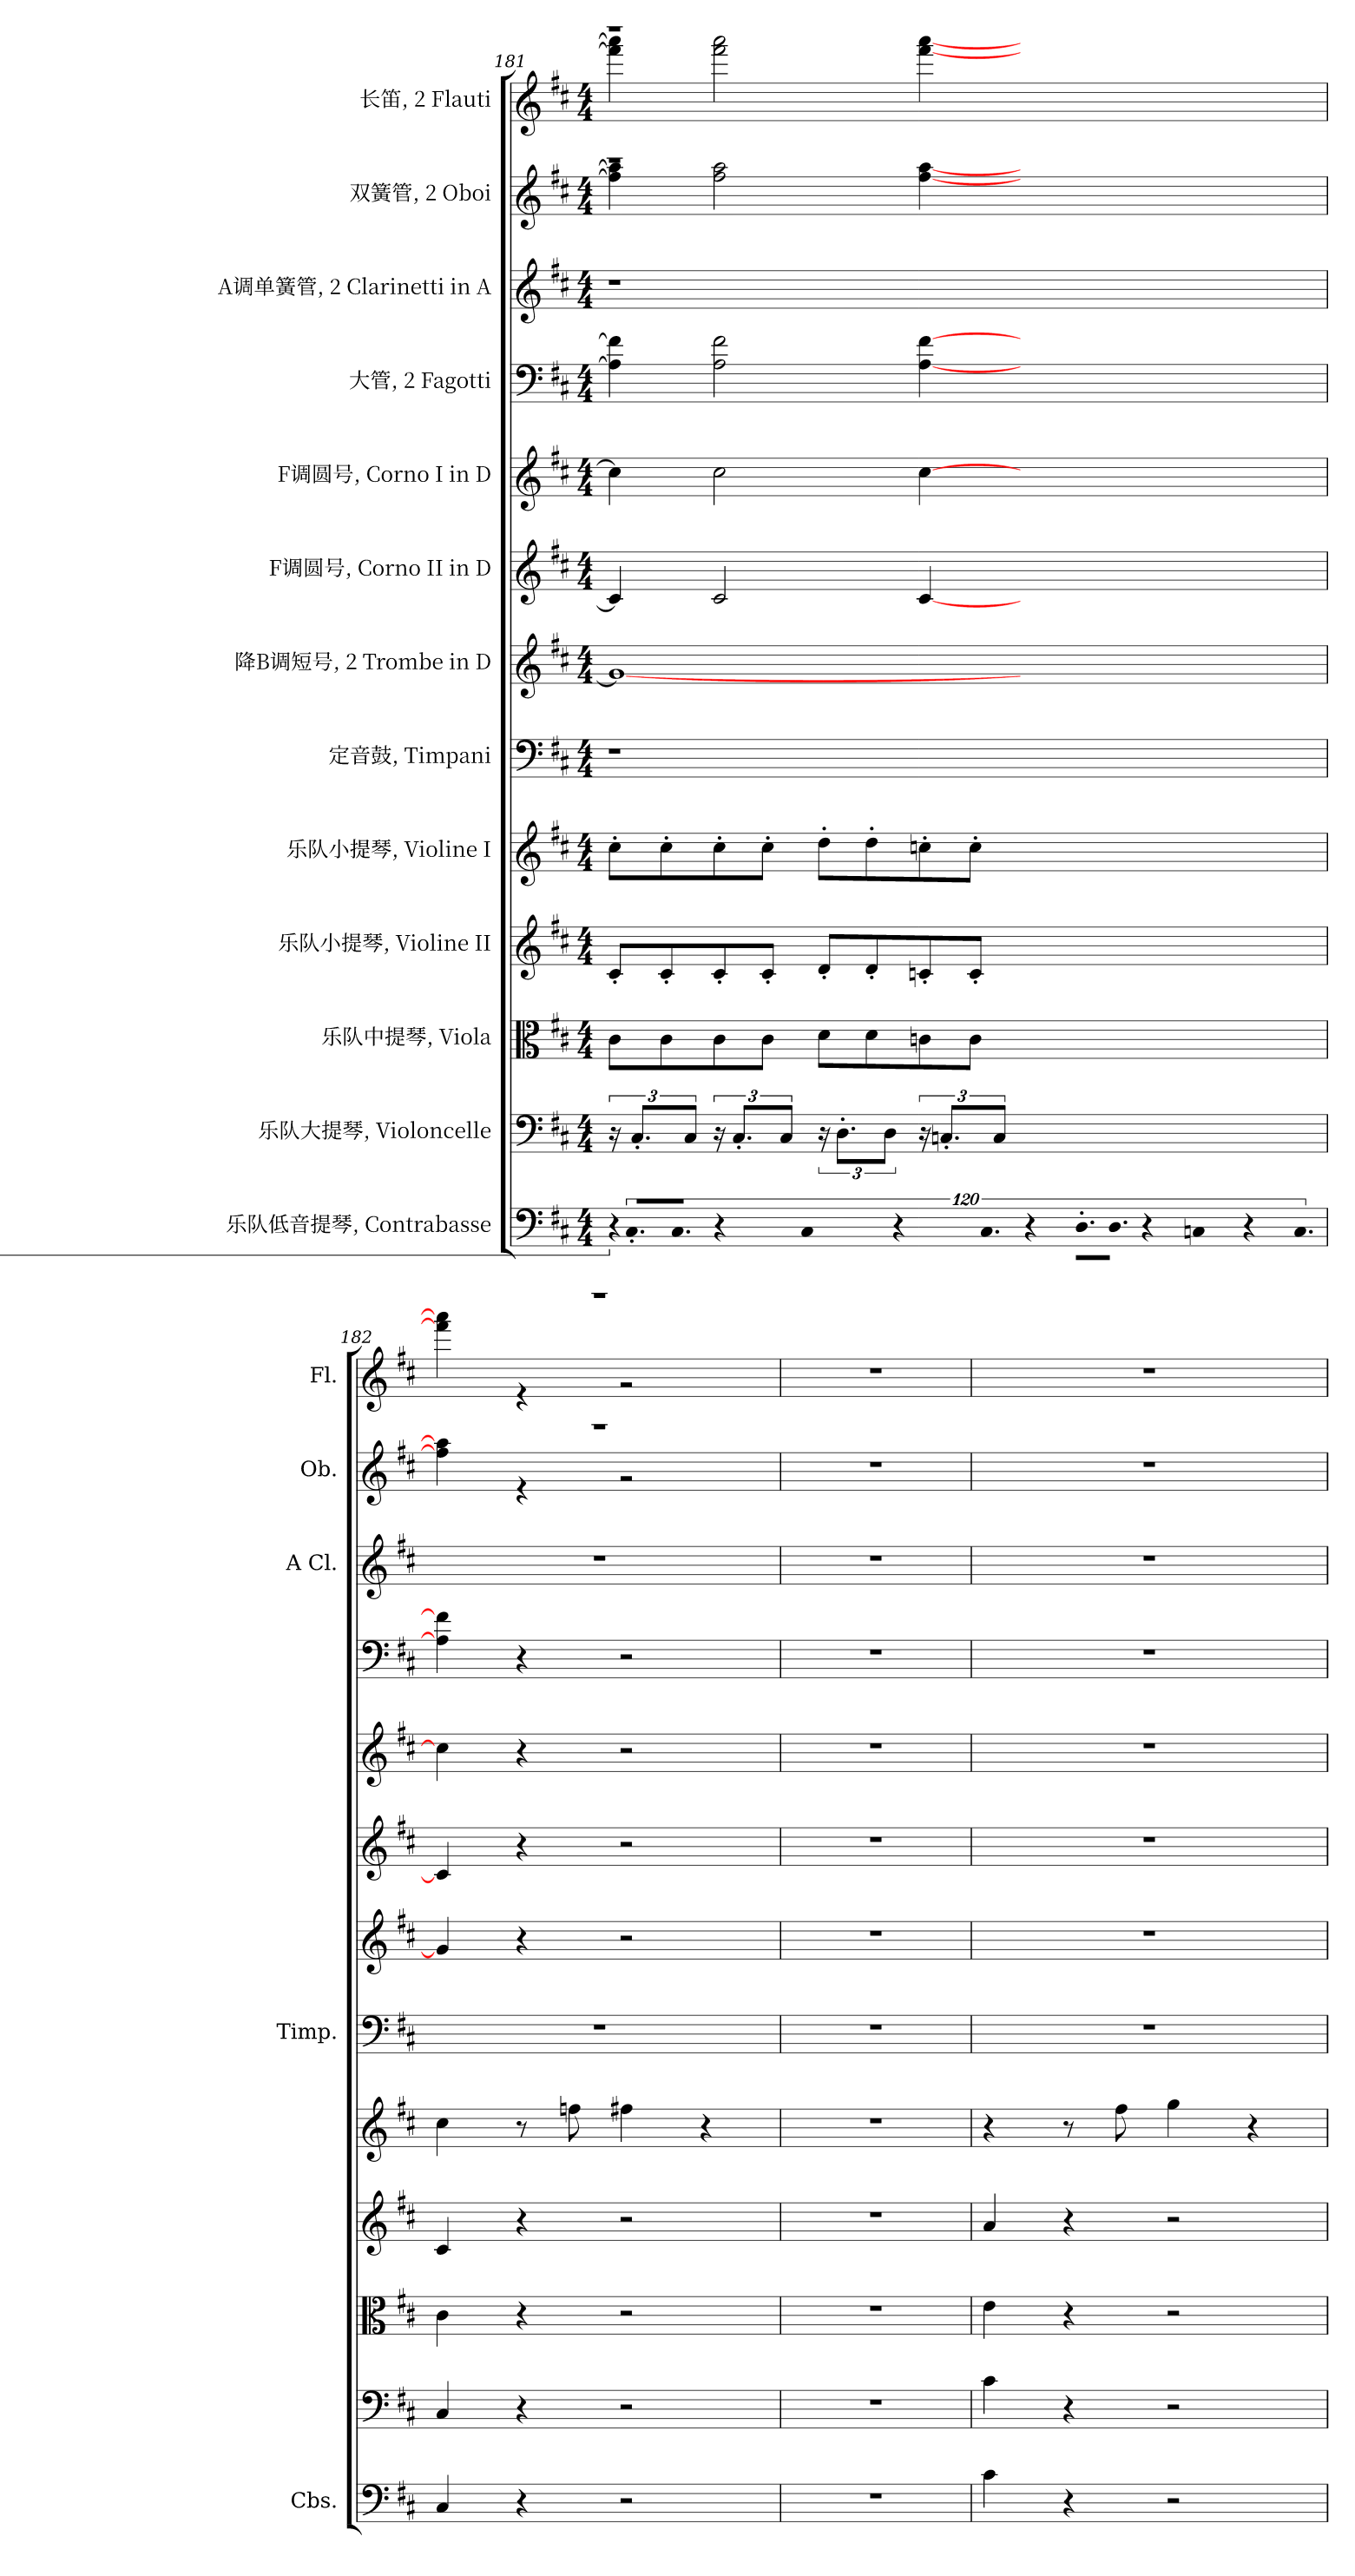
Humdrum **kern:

**kern	**kern	**kern	**kern	**kern	**kern	**kern	**kern	**kern	**kern	**kern	**kern	**kern
*part13	*part12	*part11	*part10	*part9	*part8	*part7	*part6	*part5	*part4	*part3	*part2	*part1
*staff13	*staff12	*staff11	*staff10	*staff9	*staff8	*staff7	*staff6	*staff5	*staff4	*staff3	*staff2	*staff1
*I"乐队低音提琴, Contrabasse	*I"乐队大提琴, Violoncelle	*I"乐队中提琴, Viola	*I"乐队小提琴, Violine II	*I"乐队小提琴, Violine I	*I"定音鼓, Timpani	*I"降B调短号, 2 Trombe in D	*I"F调圆号, Corno II in D	*I"F调圆号, Corno I in D	*I"大管, 2 Fagotti	*I"A调单簧管, 2 Clarinetti in A	*I"双簧管, 2 Oboi	*I"长笛, 2 Flauti
*I'Cbs.	*	*	*	*	*I'Timp.	*	*	*	*	*I'A Cl.	*I'Ob.	*I'Fl.
*clefF4	*clefF4	*clefC3	*clefG2	*clefG2	*clefF4	*clefG2	*clefG2	*clefG2	*clefF4	*clefG2	*clefG2	*clefG2
*ITrd7c12	*	*	*	*	*	*ITrd1c2	*ITrd4c7	*ITrd4c7	*	*ITrd2c3	*	*
*k[f#c#]	*k[f#c#]	*k[f#c#]	*k[f#c#]	*k[f#c#]	*k[f#c#]	*k[]	*k[f#]	*k[f#]	*k[f#c#]	*k[f#c#g#d#a#]	*k[f#c#]	*k[f#c#]
*M4/4	*M4/4	*M4/4	*M4/4	*M4/4	*M4/4	*M4/4	*M4/4	*M4/4	*M4/4	*M4/4	*M4/4	*M4/4
*MM278	*MM278	*MM278	*MM278	*MM278	*MM278	*MM278	*MM278	*MM278	*MM278	*MM278	*MM278	*MM278
=181	=181	=181	=181	=181	=181	=181	=181	=181	=181	=181	=181	=181
!LO:N:vis=32	!	!	!	!	!	!	!	!	!	!	!	!
*	*	*	*	*	*	*	*	*	*	*	*^	*^
640%23r	24r	8c#\L	8c#'/L	8cc#'\L	1r	1f#_	4F#/]	4f#\]	4A\] 4f#\]	1r	1r	4ff#\] 4aa\]	1r	4fff#\] 4aaa\]
!LO:N:vis=16.	!	!	!	!	!	!	!	!	!	!	!	!	!	!
960%103CC#'/LL	.	.	.	.	.	.	.	.	.	.	.	.	.	.
.	12.C#'/L	.	.	.	.	.	.	.	.	.	.	.	.	.
.	.	8c#\	8c#'/	8cc#'\	.	.	.	.	.	.	.	.	.	.
!LO:N:vis=16.	!	!	!	!	!	!	!	!	!	!	!	!	!	!
960%103CC#/JJ	.	.	.	.	.	.	.	.	.	.	.	.	.	.
.	12C#/J	.	.	.	.	.	.	.	.	.	.	.	.	.
.	24r	8c#\	8c#'/	8cc#'\	.	.	2F#/	2f#\	2A\ 2f#\	.	.	2ff#\ 2aa\	.	2fff#\ 2aaa\
!LO:N:vis=32	!	!	!	!	!	!	!	!	!	!	!	!	!	!
640%23r	.	.	.	.	.	.	.	.	.	.	.	.	.	.
!LO:N:vis=16	!	!	!	!	!	!	!	!	!	!	!	!	!	!
1920%137CC#/	.	.	.	.	.	.	.	.	.	.	.	.	.	.
.	12.C#'/L	.	.	.	.	.	.	.	.	.	.	.	.	.
!LO:N:vis=32	!	!	!	!	!	!	!	!	!	!	!	!	!	!
640%23r	.	.	.	.	.	.	.	.	.	.	.	.	.	.
.	.	8c#\J	8c#'/J	8cc#'\J	.	.	.	.	.	.	.	.	.	.
!LO:N:vis=16.	!	!	!	!	!	!	!	!	!	!	!	!	!	!
960%103CC#/	.	.	.	.	.	.	.	.	.	.	.	.	.	.
.	12C#/J	.	.	.	.	.	.	.	.	.	.	.	.	.
.	24r	8d\L	8d'/L	8dd'\L	.	.	.	.	.	.	.	.	.	.
!LO:N:vis=32	!	!	!	!	!	!	!	!	!	!	!	!	!	!
640%23r	.	.	.	.	.	.	.	.	.	.	.	.	.	.
!LO:N:vis=16.	!	!	!	!	!	!	!	!	!	!	!	!	!	!
960%103DD'\LL	.	.	.	.	.	.	.	.	.	.	.	.	.	.
.	12.D'\L	.	.	.	.	.	.	.	.	.	.	.	.	.
.	.	8d\	8d'/	8dd'\	.	.	.	.	.	.	.	.	.	.
!LO:N:vis=16.	!	!	!	!	!	!	!	!	!	!	!	!	!	!
960%103DD\JJ	.	.	.	.	.	.	.	.	.	.	.	.	.	.
.	12D\J	.	.	.	.	.	.	.	.	.	.	.	.	.
.	24r	8cn\	8cn'/	8ccn'\	.	.	[4F#/	[4f#\	[4A\ [4f#\	.	.	[4ff#\ [4aa\	.	[4fff#\ [4aaa\
!LO:N:vis=32	!	!	!	!	!	!	!	!	!	!	!	!	!	!
640%23r	.	.	.	.	.	.	.	.	.	.	.	.	.	.
!LO:N:vis=16	!	!	!	!	!	!	!	!	!	!	!	!	!	!
1920%137CCn/	.	.	.	.	.	.	.	.	.	.	.	.	.	.
.	12.Cn'/L	.	.	.	.	.	.	.	.	.	.	.	.	.
!LO:N:vis=32	!	!	!	!	!	!	!	!	!	!	!	!	!	!
640%23r	.	.	.	.	.	.	.	.	.	.	.	.	.	.
.	.	8c\J	8c'/J	8cc'\J	.	.	.	.	.	.	.	.	.	.
!LO:N:vis=16.	!	!	!	!	!	!	!	!	!	!	!	!	!	!
960%103CC/	.	.	.	.	.	.	.	.	.	.	.	.	.	.
.	12C/J	.	.	.	.	.	.	.	.	.	.	.	.	.
.	480ryy	480ryy	480ryy	480ryy	480ryy	480ryy	480ryy	480ryy	480ryy	480ryy	480ryy	480ryy	480ryy	480ryy
!!LO:PB:g=z	!!
=182	=182	=182	=182	=182	=182	=182	=182	=182	=182	=182	=182	=182	=182	=182
*	*	*	*	*	*	*	*	*	*	*	*	*	*MM250	*
4CC#/	4C#/	4c#\	4c#/	4cc#\	1r	4f#/]	4F#/]	4f#\]	4A\] 4f#\]	1r	1r	4ff#\] 4aa\]	1r	4fff#\] 4aaa\]
*	*	*	*	*	*	*	*	*	*	*	*	*	*MM214	*
4r	4r	4r	4r	8r	.	4r	4r	4r	4r	.	.	4r	.	4r
.	.	.	.	8ffn\	.	.	.	.	.	.	.	.	.	.
*	*	*	*	*	*	*	*	*	*	*	*	*	*MM271	*
2r	2r	2r	2r	4ff#X\	.	2r	2r	2r	2r	.	.	2r	.	2r
.	.	.	.	4r	.	.	.	.	.	.	.	.	.	.
*	*	*	*	*	*	*	*	*	*	*	*v	*v	*	*
*	*	*	*	*	*	*	*	*	*	*	*	*v	*v
=183	=183	=183	=183	=183	=183	=183	=183	=183	=183	=183	=183	=183
*	*	*	*	*	*	*	*	*	*	*	*	*MM241
1r	1r	1r	1r	1r	1r	1r	1r	1r	1r	1r	1r	1r
=184	=184	=184	=184	=184	=184	=184	=184	=184	=184	=184	=184	=184
*	*	*	*	*	*	*	*	*	*	*	*	*MM255
4C#\	4c#\	4e\	4a/	4r	1r	1r	1r	1r	1r	1r	1r	1r
4r	4r	4r	4r	8r	.	.	.	.	.	.	.	.
.	.	.	.	8ff#\	.	.	.	.	.	.	.	.
2r	2r	2r	2r	4gg\	.	.	.	.	.	.	.	.
.	.	.	.	4r	.	.	.	.	.	.	.	.
=	=	=	=	=	=	=	=	=	=	=	=	=
*-	*-	*-	*-	*-	*-	*-	*-	*-	*-	*-	*-	*-
